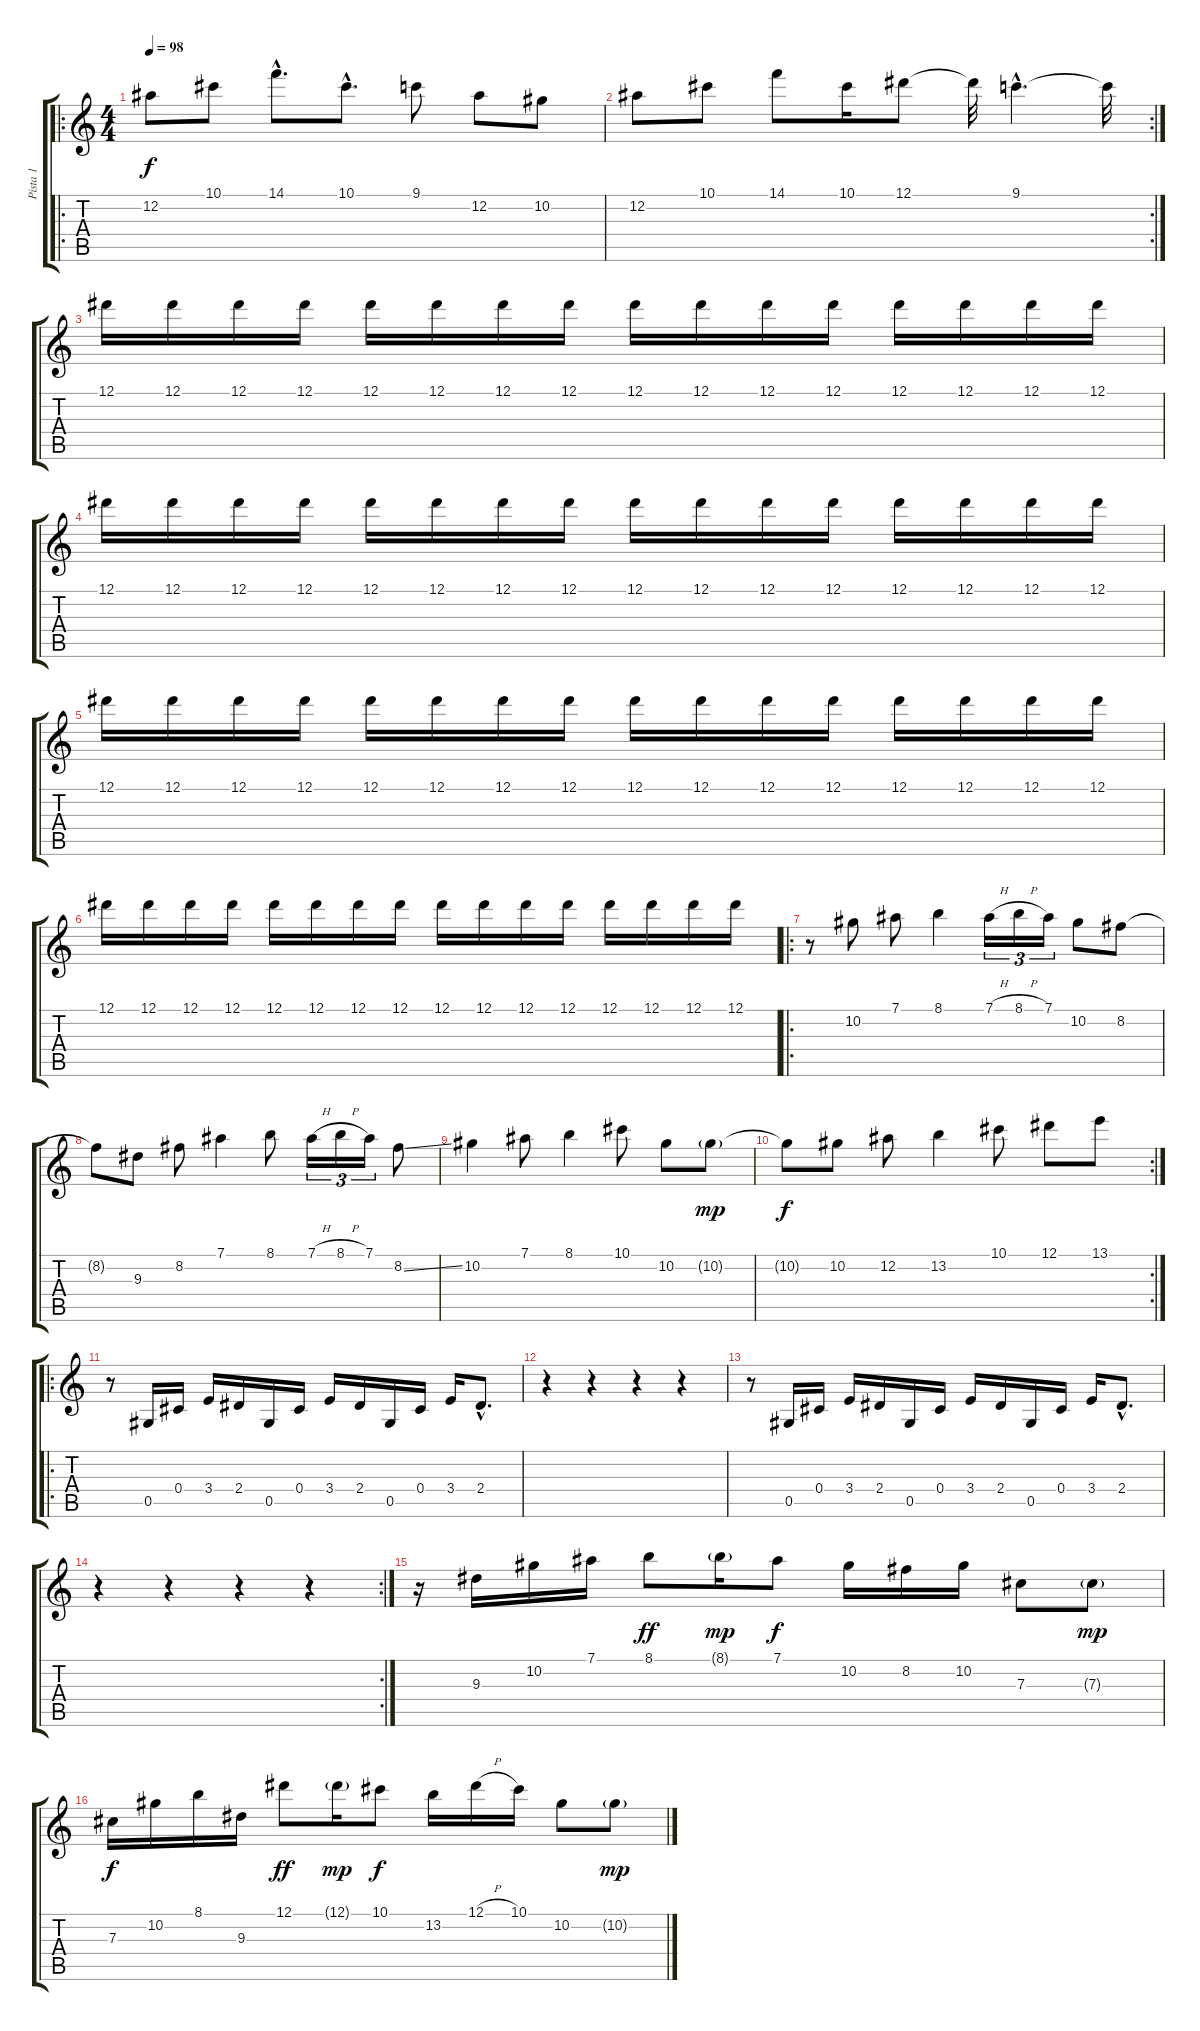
\track ("Pista 1" "Pista 1") {instrument acousticguitarsteel}
\staff {score tabs}
\tuning (Eb4 Bb3 Gb3 Db3 Ab2 Eb2) {hide}
\ro
\ts (4 4)
\tempo 98
\clef g2
\ks c
12.2.8{dy f} 10.1.8 14.1{hac}.8{d} 10.1{hac}.8{d} 9.1.8 12.2.8 10.2.8 |
\rc 2
12.2.8 10.1.8 14.1.8 10.1.16 12.1.8 12.1{t}.32 9.1{hac}.4{d} 9.1{t}.32 |
12.1.16 12.1.16 12.1.16 12.1.16 12.1.16 12.1.16 12.1.16 12.1.16 12.1.16 12.1.16 12.1.16 12.1.16 12.1.16 12.1.16 12.1.16 12.1.16 |
12.1.16 12.1.16 12.1.16 12.1.16 12.1.16 12.1.16 12.1.16 12.1.16 12.1.16 12.1.16 12.1.16 12.1.16 12.1.16 12.1.16 12.1.16 12.1.16 |
12.1.16 12.1.16 12.1.16 12.1.16 12.1.16 12.1.16 12.1.16 12.1.16 12.1.16 12.1.16 12.1.16 12.1.16 12.1.16 12.1.16 12.1.16 12.1.16 |
12.1.16 12.1.16 12.1.16 12.1.16 12.1.16 12.1.16 12.1.16 12.1.16 12.1.16 12.1.16 12.1.16 12.1.16 12.1.16 12.1.16 12.1.16 12.1.16 |
\ro
r.8 10.2.8 7.1.8 8.1.4 7.1{h}.16{tu (3 2)} 8.1{h}.16{tu (3 2)} 7.1.16{tu (3 2)} 10.2.8 8.2.8 |
8.2{t}.8 9.3.8 8.2.8 7.1.4 8.1.8 7.1{h}.16{tu (3 2)} 8.1{h}.16{tu (3 2)} 7.1.16{tu (3 2)} 8.2{ss}.8 |
10.2.4 7.1.8 8.1.4 10.1.8 10.2.8 10.2{g}.8{dy mp} |
\rc 2
10.2{t}.8{dy f} 10.2.8 12.2.8 13.2.4 10.1.8 12.1.8 13.1.8 |
\ro
r.8 0.5.16 0.4.16 3.4.16 2.4.16 0.5.16 0.4.16 3.4.16 2.4.16 0.5.16 0.4.16 3.4.16 2.4{hac}.8{d} |
r.4 r.4 r.4 r.4 |
r.8 0.5.16 0.4.16 3.4.16 2.4.16 0.5.16 0.4.16 3.4.16 2.4.16 0.5.16 0.4.16 3.4.16 2.4{hac}.8{d} |
\rc 2
r.4 r.4 r.4 r.4 |
r.16 9.3.16 10.2.16 7.1.16 8.1.8{dy ff} 8.1{g}.16{dy mp} 7.1.8{dy f} 10.2.16 8.2.16 10.2.16 7.3.8 7.3{g}.8{dy mp} |
7.3.16{dy f} 10.2.16 8.1.16 9.3.16 12.1.8{dy ff} 12.1{g}.16{dy mp} 10.1.8{dy f} 13.2.16 12.1{h}.16 10.1.16 10.2.8 10.2{g}.8{dy mp}
